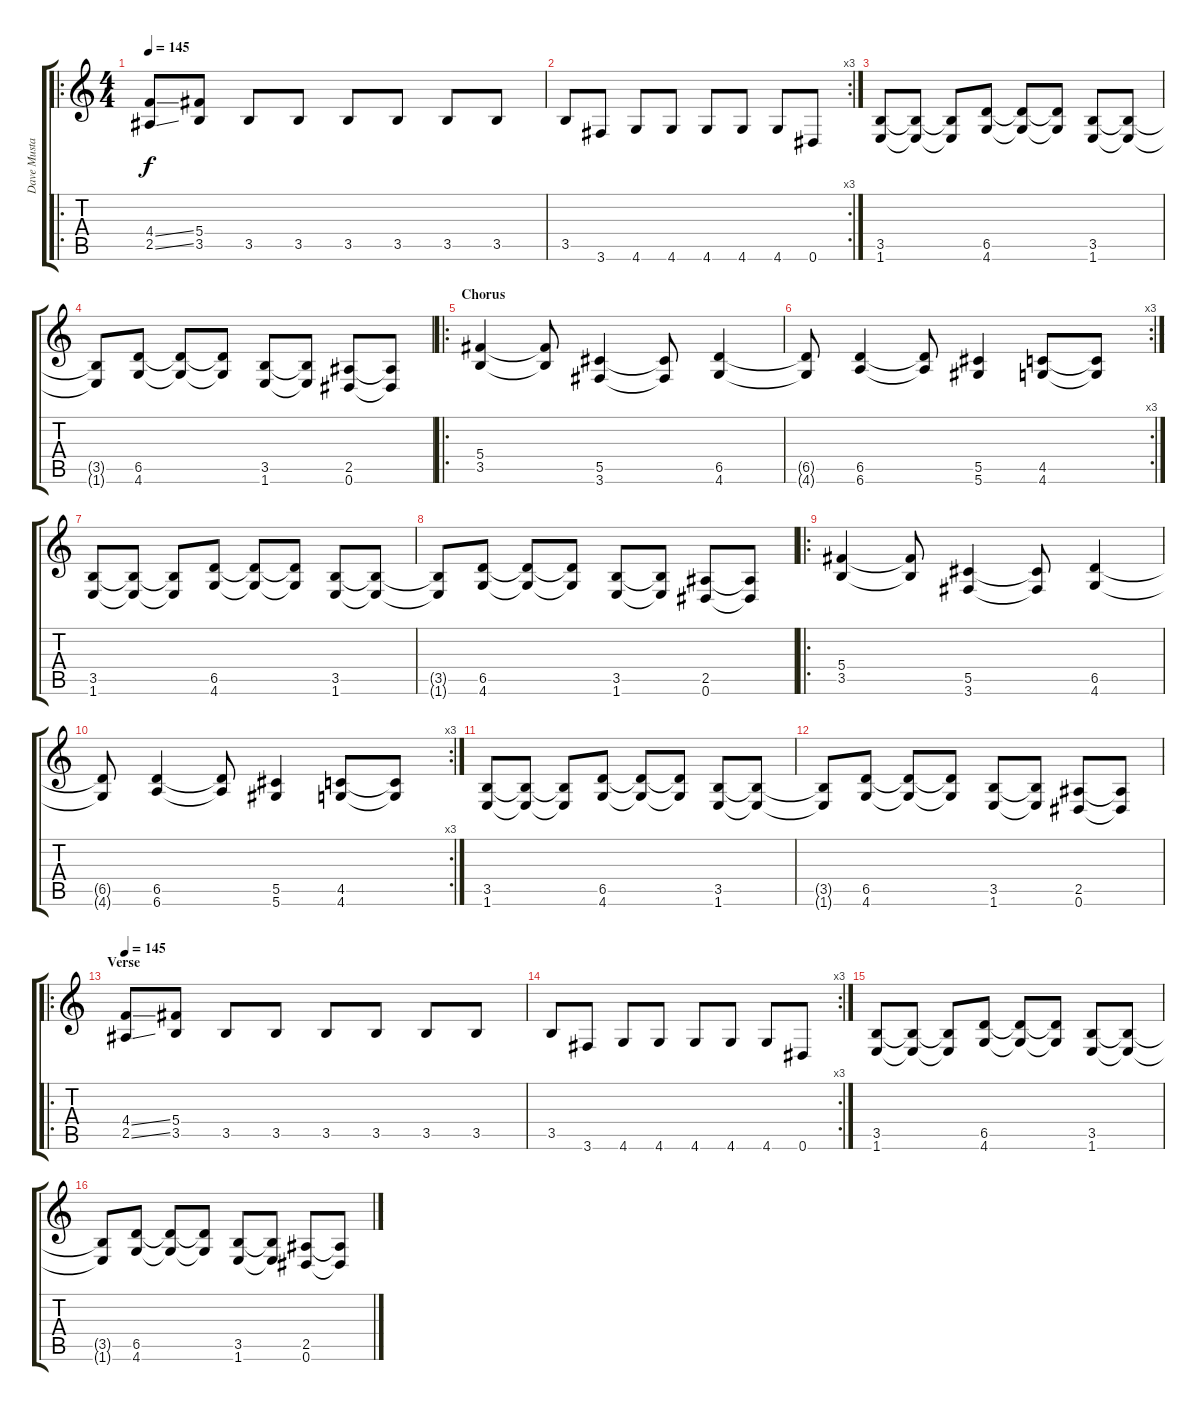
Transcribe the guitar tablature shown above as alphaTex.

\track ("Dave Mustaine" "Dave Musta") {instrument distortionguitar}
\staff {score tabs}
\tuning (Eb4 Bb3 Gb3 Db3 Ab2 Eb2) {hide}
\ro
\ts (4 4)
\tempo 145
\clef g2
\ks c
(4.4{ss} 2.5{ss}).8{dy f} (5.4 3.5).8 3.5.8 3.5.8 3.5.8 3.5.8 3.5.8 3.5.8 |
\rc 3
3.5.8 3.6.8 4.6.8 4.6.8 4.6.8 4.6.8 4.6.8 0.6.8 |
(3.5 1.6).8 (3.5{t} 1.6{t}).8 (3.5{t} 1.6{t}).8 (6.5 4.6).8 (6.5{t} 4.6{t}).8 (6.5{t} 4.6{t}).8 (3.5 1.6).8 (3.5{t} 1.6{t}).8 |
(3.5{t} 1.6{t}).8 (6.5 4.6).8 (6.5{t} 4.6{t}).8 (6.5{t} 4.6{t}).8 (3.5 1.6).8 (3.5{t} 1.6{t}).8 (2.5 0.6).8 (2.5{t} 0.6{t}).8 |
\ro
\section ("" "Chorus")
(5.4 3.5).4 (5.4{t} 3.5{t}).8 (5.5 3.6).4 (5.5{t} 3.6{t}).8 (6.5 4.6).4 |
\rc 3
(6.5{t} 4.6{t}).8 (6.5 6.6).4 (6.5{t} 6.6{t}).8 (5.5 5.6).4 (4.5 4.6).8 (4.5{t} 4.6{t}).8 |
(3.5 1.6).8 (3.5{t} 1.6{t}).8 (3.5{t} 1.6{t}).8 (6.5 4.6).8 (6.5{t} 4.6{t}).8 (6.5{t} 4.6{t}).8 (3.5 1.6).8 (3.5{t} 1.6{t}).8 |
(3.5{t} 1.6{t}).8 (6.5 4.6).8 (6.5{t} 4.6{t}).8 (6.5{t} 4.6{t}).8 (3.5 1.6).8 (3.5{t} 1.6{t}).8 (2.5 0.6).8 (2.5{t} 0.6{t}).8 |
\ro
(5.4 3.5).4 (5.4{t} 3.5{t}).8 (5.5 3.6).4 (5.5{t} 3.6{t}).8 (6.5 4.6).4 |
\rc 3
(6.5{t} 4.6{t}).8 (6.5 6.6).4 (6.5{t} 6.6{t}).8 (5.5 5.6).4 (4.5 4.6).8 (4.5{t} 4.6{t}).8 |
(3.5 1.6).8 (3.5{t} 1.6{t}).8 (3.5{t} 1.6{t}).8 (6.5 4.6).8 (6.5{t} 4.6{t}).8 (6.5{t} 4.6{t}).8 (3.5 1.6).8 (3.5{t} 1.6{t}).8 |
(3.5{t} 1.6{t}).8 (6.5 4.6).8 (6.5{t} 4.6{t}).8 (6.5{t} 4.6{t}).8 (3.5 1.6).8 (3.5{t} 1.6{t}).8 (2.5 0.6).8 (2.5{t} 0.6{t}).8 |
\ro
\section ("" "Verse")
\tempo 145
(4.4{ss} 2.5{ss}).8 (5.4 3.5).8 3.5.8 3.5.8 3.5.8 3.5.8 3.5.8 3.5.8 |
\rc 3
3.5.8 3.6.8 4.6.8 4.6.8 4.6.8 4.6.8 4.6.8 0.6.8 |
(3.5 1.6).8 (3.5{t} 1.6{t}).8 (3.5{t} 1.6{t}).8 (6.5 4.6).8 (6.5{t} 4.6{t}).8 (6.5{t} 4.6{t}).8 (3.5 1.6).8 (3.5{t} 1.6{t}).8 |
(3.5{t} 1.6{t}).8 (6.5 4.6).8 (6.5{t} 4.6{t}).8 (6.5{t} 4.6{t}).8 (3.5 1.6).8 (3.5{t} 1.6{t}).8 (2.5 0.6).8 (2.5{t} 0.6{t}).8
